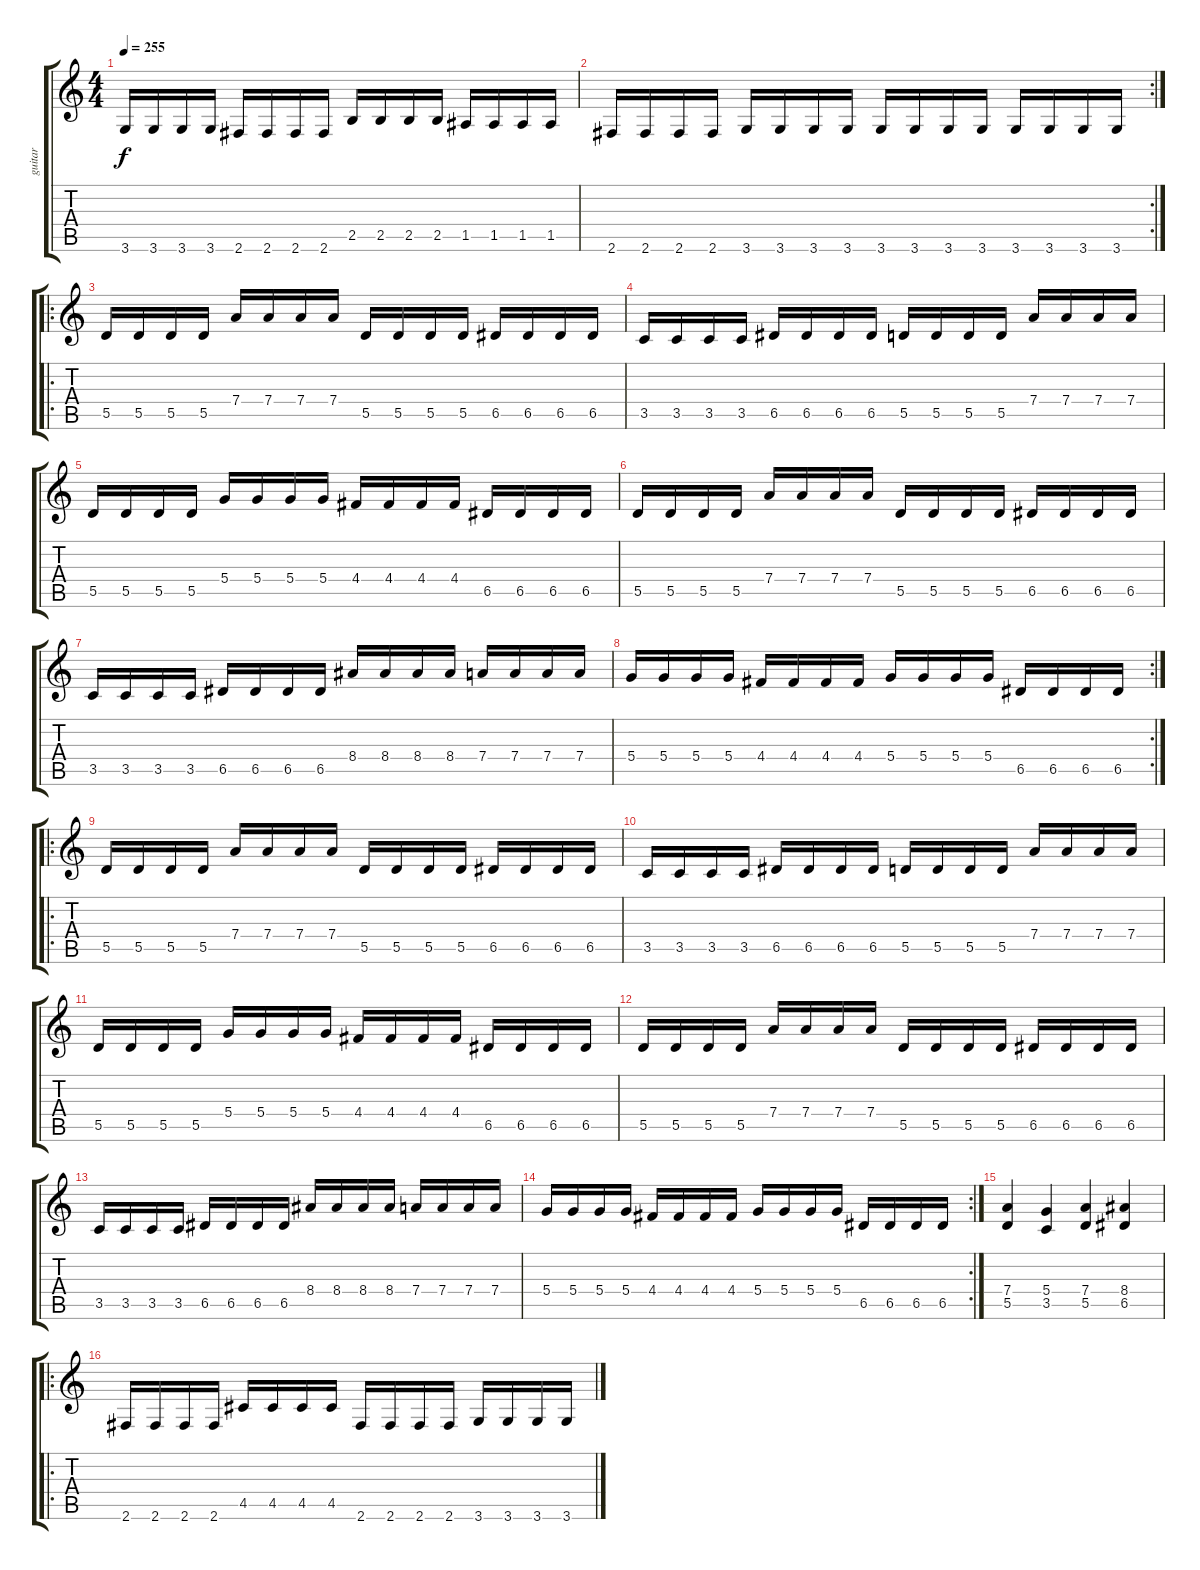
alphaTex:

\track ("guitar" "guitar") {instrument distortionguitar}
\staff {score tabs}
\tuning (E4 B3 G3 D3 A2 E2) {hide}
\ts (4 4)
\tempo 255
\clef g2
\ks c
3.6.16{dy f} 3.6.16 3.6.16 3.6.16 2.6.16 2.6.16 2.6.16 2.6.16 2.5.16 2.5.16 2.5.16 2.5.16 1.5.16 1.5.16 1.5.16 1.5.16 |
\rc 2
2.6.16 2.6.16 2.6.16 2.6.16 3.6.16 3.6.16 3.6.16 3.6.16 3.6.16 3.6.16 3.6.16 3.6.16 3.6.16 3.6.16 3.6.16 3.6.16 |
\ro
5.5.16 5.5.16 5.5.16 5.5.16 7.4.16 7.4.16 7.4.16 7.4.16 5.5.16 5.5.16 5.5.16 5.5.16 6.5.16 6.5.16 6.5.16 6.5.16 |
3.5.16 3.5.16 3.5.16 3.5.16 6.5.16 6.5.16 6.5.16 6.5.16 5.5.16 5.5.16 5.5.16 5.5.16 7.4.16 7.4.16 7.4.16 7.4.16 |
5.5.16 5.5.16 5.5.16 5.5.16 5.4.16 5.4.16 5.4.16 5.4.16 4.4.16 4.4.16 4.4.16 4.4.16 6.5.16 6.5.16 6.5.16 6.5.16 |
5.5.16 5.5.16 5.5.16 5.5.16 7.4.16 7.4.16 7.4.16 7.4.16 5.5.16 5.5.16 5.5.16 5.5.16 6.5.16 6.5.16 6.5.16 6.5.16 |
3.5.16 3.5.16 3.5.16 3.5.16 6.5.16 6.5.16 6.5.16 6.5.16 8.4.16 8.4.16 8.4.16 8.4.16 7.4.16 7.4.16 7.4.16 7.4.16 |
\rc 2
5.4.16 5.4.16 5.4.16 5.4.16 4.4.16 4.4.16 4.4.16 4.4.16 5.4.16 5.4.16 5.4.16 5.4.16 6.5.16 6.5.16 6.5.16 6.5.16 |
\ro
5.5.16 5.5.16 5.5.16 5.5.16 7.4.16 7.4.16 7.4.16 7.4.16 5.5.16 5.5.16 5.5.16 5.5.16 6.5.16 6.5.16 6.5.16 6.5.16 |
3.5.16 3.5.16 3.5.16 3.5.16 6.5.16 6.5.16 6.5.16 6.5.16 5.5.16 5.5.16 5.5.16 5.5.16 7.4.16 7.4.16 7.4.16 7.4.16 |
5.5.16 5.5.16 5.5.16 5.5.16 5.4.16 5.4.16 5.4.16 5.4.16 4.4.16 4.4.16 4.4.16 4.4.16 6.5.16 6.5.16 6.5.16 6.5.16 |
5.5.16 5.5.16 5.5.16 5.5.16 7.4.16 7.4.16 7.4.16 7.4.16 5.5.16 5.5.16 5.5.16 5.5.16 6.5.16 6.5.16 6.5.16 6.5.16 |
3.5.16 3.5.16 3.5.16 3.5.16 6.5.16 6.5.16 6.5.16 6.5.16 8.4.16 8.4.16 8.4.16 8.4.16 7.4.16 7.4.16 7.4.16 7.4.16 |
\rc 2
5.4.16 5.4.16 5.4.16 5.4.16 4.4.16 4.4.16 4.4.16 4.4.16 5.4.16 5.4.16 5.4.16 5.4.16 6.5.16 6.5.16 6.5.16 6.5.16 |
(7.4 5.5).4 (5.4 3.5).4 (7.4 5.5).4 (8.4 6.5).4 |
\ro
2.6.16 2.6.16 2.6.16 2.6.16 4.5.16 4.5.16 4.5.16 4.5.16 2.6.16 2.6.16 2.6.16 2.6.16 3.6.16 3.6.16 3.6.16 3.6.16
